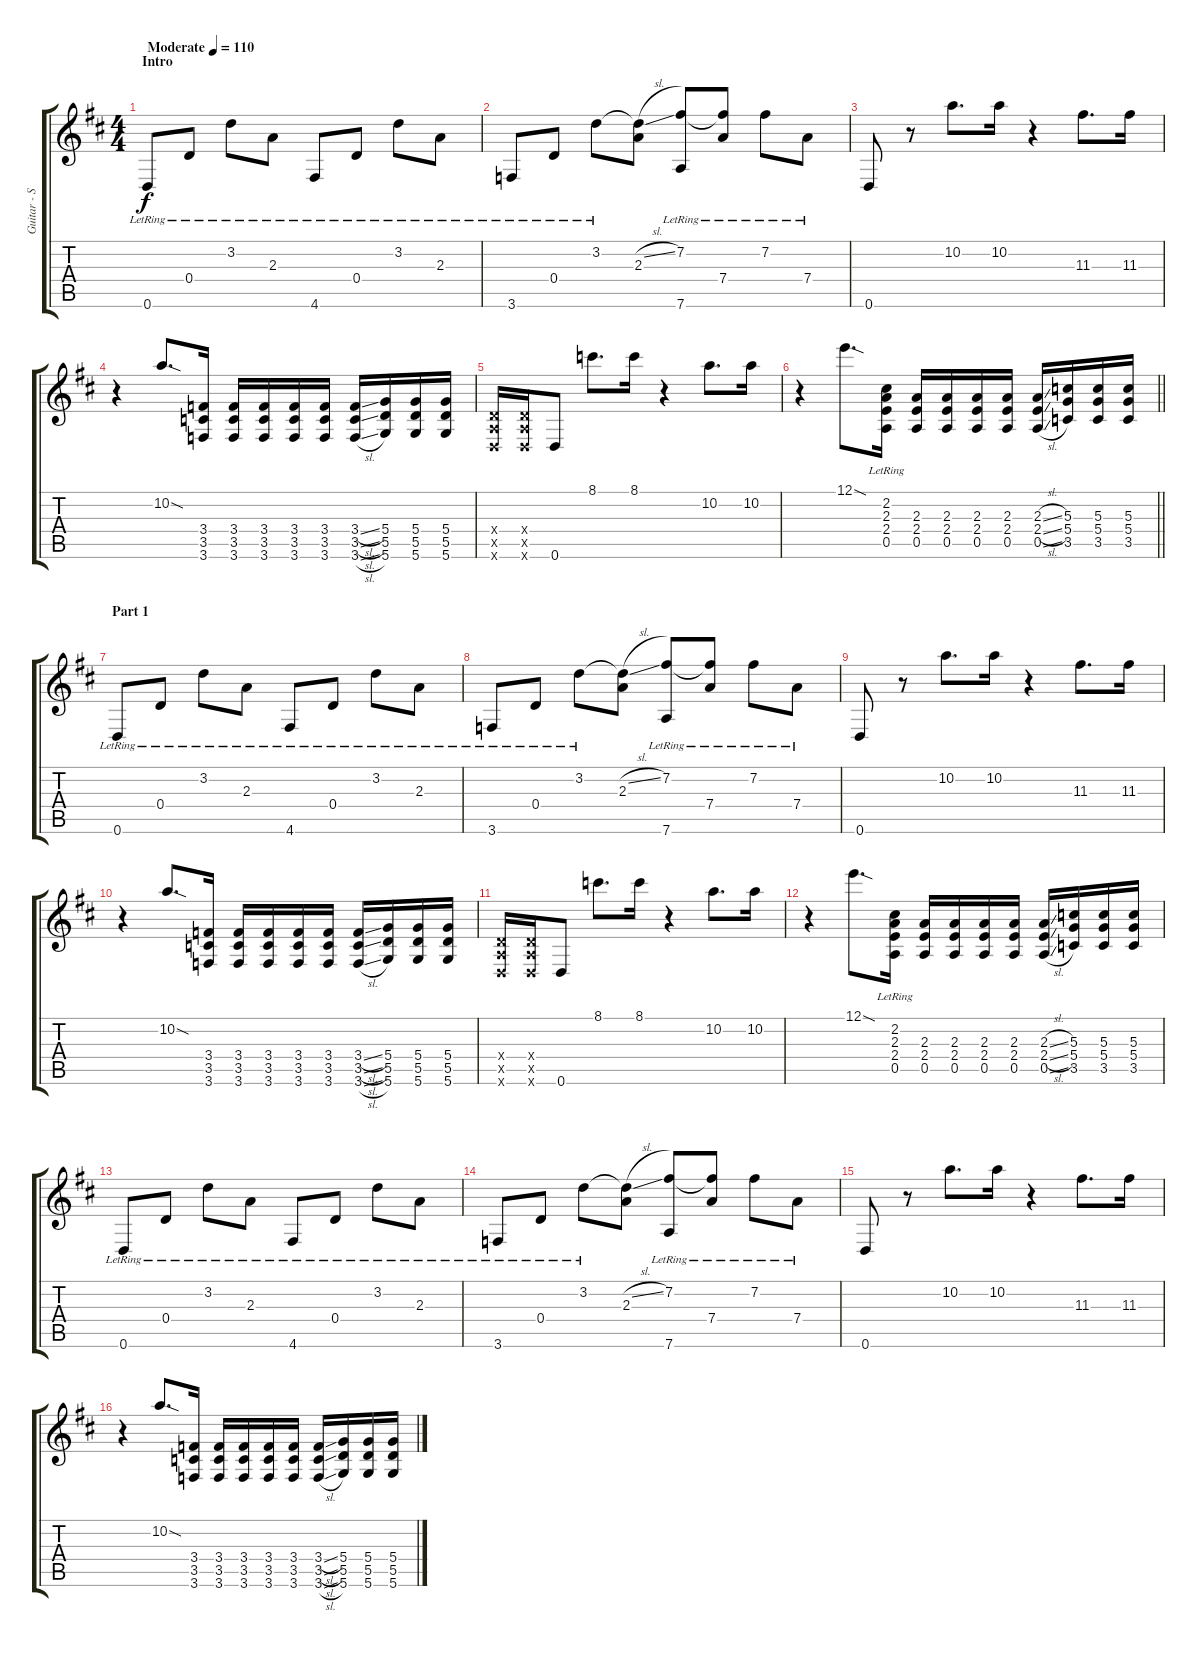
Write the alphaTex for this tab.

\track ("Guitar - Simon Neil" "Guitar - S") {instrument electricguitarclean}
\staff {score tabs}
\tuning (E4 B3 G3 D3 A2 D2) {hide}
\ts (4 4)
\section ("" "Intro")
\tempo (110 "Moderate")
\clef g2
\ks d
0.6{lr}.8{dy f instrument electricguitarclean} 0.4{lr}.8 3.2{lr}.8 2.3{lr}.8 4.6{lr}.8 0.4{lr}.8 3.2{lr}.8 2.3{lr}.8 |
3.6{lr}.8 0.4{lr}.8 3.2{lr}.8 (3.2{sl t} 2.3).8 (7.2 7.6{lr}).8 (7.2{t} 7.4{lr}).8 7.2{lr}.8 7.4{lr}.8 |
0.6.8 r.8 10.2.8{d} 10.2.16 r.4 11.3.8{d} 11.3.16 |
r.4 10.2{sod}.8{d} (3.4 3.5 3.6).16 (3.4 3.5 3.6).16 (3.4 3.5 3.6).16 (3.4 3.5 3.6).16 (3.4 3.5 3.6).16 (3.4{sl} 3.5{sl} 3.6{sl}).16 (5.4 5.5 5.6).16 (5.4 5.5 5.6).16 (5.4 5.5 5.6).16 |
(0.4{x} 0.5{x} 0.6{x}).16 (0.4{x} 0.5{x} 0.6{x}).16 0.6.8 8.1.8{d} 8.1.16 r.4 10.2.8{d} 10.2.16 |
\barLineRight lightlight
r.4 12.1{sod}.8{d} (2.2{lr} 2.3 2.4 0.5).16 (2.3 2.4 0.5).16 (2.3 2.4 0.5).16 (2.3 2.4 0.5).16 (2.3 2.4 0.5).16 (2.3{sl} 2.4{sl} 0.5{sl}).16 (5.3 5.4 3.5).16 (5.3 5.4 3.5).16 (5.3 5.4 3.5).16 |
\section ("" "Part 1")
0.6{lr}.8 0.4{lr}.8 3.2{lr}.8 2.3{lr}.8 4.6{lr}.8 0.4{lr}.8 3.2{lr}.8 2.3{lr}.8 |
3.6{lr}.8 0.4{lr}.8 3.2{lr}.8 (3.2{sl t} 2.3).8 (7.2 7.6{lr}).8 (7.2{t} 7.4{lr}).8 7.2{lr}.8 7.4{lr}.8 |
0.6.8 r.8 10.2.8{d} 10.2.16 r.4 11.3.8{d} 11.3.16 |
r.4 10.2{sod}.8{d} (3.4 3.5 3.6).16 (3.4 3.5 3.6).16 (3.4 3.5 3.6).16 (3.4 3.5 3.6).16 (3.4 3.5 3.6).16 (3.4{sl} 3.5{sl} 3.6{sl}).16 (5.4 5.5 5.6).16 (5.4 5.5 5.6).16 (5.4 5.5 5.6).16 |
(0.4{x} 0.5{x} 0.6{x}).16 (0.4{x} 0.5{x} 0.6{x}).16 0.6.8 8.1.8{d} 8.1.16 r.4 10.2.8{d} 10.2.16 |
r.4 12.1{sod}.8{d} (2.2{lr} 2.3 2.4 0.5).16 (2.3 2.4 0.5).16 (2.3 2.4 0.5).16 (2.3 2.4 0.5).16 (2.3 2.4 0.5).16 (2.3{sl} 2.4{sl} 0.5{sl}).16 (5.3 5.4 3.5).16 (5.3 5.4 3.5).16 (5.3 5.4 3.5).16 |
0.6{lr}.8 0.4{lr}.8 3.2{lr}.8 2.3{lr}.8 4.6{lr}.8 0.4{lr}.8 3.2{lr}.8 2.3{lr}.8 |
3.6{lr}.8 0.4{lr}.8 3.2{lr}.8 (3.2{sl t} 2.3).8 (7.2 7.6{lr}).8 (7.2{t} 7.4{lr}).8 7.2{lr}.8 7.4{lr}.8 |
0.6.8 r.8 10.2.8{d} 10.2.16 r.4 11.3.8{d} 11.3.16 |
r.4 10.2{sod}.8{d} (3.4 3.5 3.6).16 (3.4 3.5 3.6).16 (3.4 3.5 3.6).16 (3.4 3.5 3.6).16 (3.4 3.5 3.6).16 (3.4{sl} 3.5{sl} 3.6{sl}).16 (5.4 5.5 5.6).16 (5.4 5.5 5.6).16 (5.4 5.5 5.6).16
